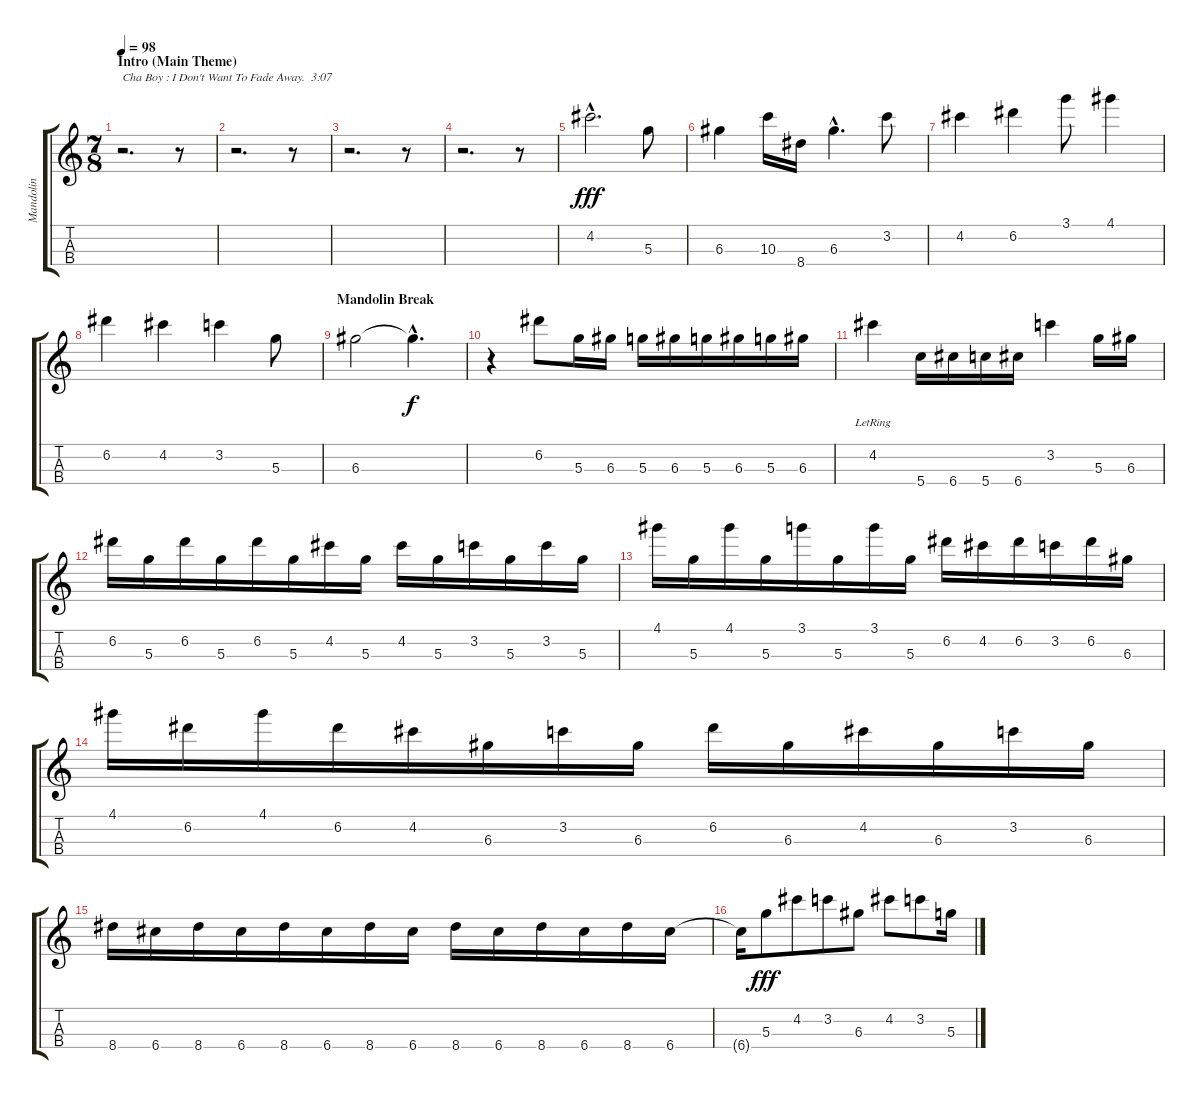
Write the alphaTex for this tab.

\track ("Mandolin " "Mandolin ") {instrument banjo}
\staff {score tabs}
\tuning (E5 A4 D4 G3) {hide}
\displaytranspose 12
\ts (7 8)
\section ("" "Intro (Main Theme)")
\tempo 98
\clef g2
\ks c
r.2{d txt "Cha Boy : I Don't Want To Fade Away.  3:07" dy fff instrument banjo} r.8 |
r.2{d} r.8 |
r.2{d} r.8 |
r.2{d} r.8 |
4.2{hac}.2{d} 5.3.8 |
6.3.4 10.3.16 8.4.16 6.3{hac}.4{d} 3.2.8 |
4.2.4 6.2.4 3.1.8 4.1.4 |
6.2.4 4.2.4 3.2.4 5.3.8 |
\section ("" "Mandolin Break")
6.3.2 6.3{hac t}.4{d dy f} |
r.4 6.2.8{volume 12} 5.3.16 6.3.16 5.3.16 6.3.16 5.3.16 6.3.16 5.3.16 6.3.16 |
4.2{lr}.4 5.4.16 6.4.16 5.4.16 6.4.16 3.2.4 5.3.16 6.3.16 |
6.2.16 5.3.16 6.2.16 5.3.16 6.2.16 5.3.16 4.2.16 5.3.16 4.2.16 5.3.16 3.2.16 5.3.16 3.2.16 5.3.16 |
4.1.16 5.3.16 4.1.16 5.3.16 3.1.16 5.3.16 3.1.16 5.3.16 6.2.16 4.2.16 6.2.16 3.2.16 6.2.16 6.3.16 |
4.1.16 6.2.16 4.1.16 6.2.16 4.2.16 6.3.16 3.2.16 6.3.16 6.2.16 6.3.16 4.2.16 6.3.16 3.2.16 6.3.16 |
8.4.16 6.4.16 8.4.16 6.4.16 8.4.16 6.4.16 8.4.16 6.4.16 8.4.16 6.4.16 8.4.16 6.4.16 8.4.16 6.4.16 |
6.4{t}.16 5.3.8{dy fff} 4.2.8 3.2.8 6.3.8 4.2.8 3.2.8 5.3.16
